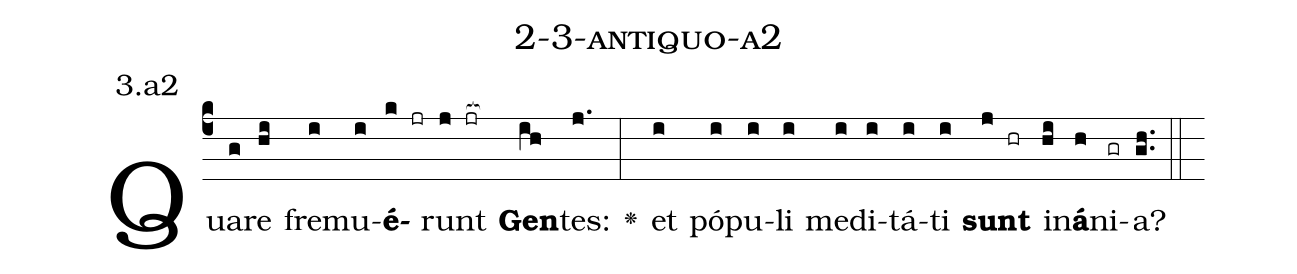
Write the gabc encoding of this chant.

name: 2-3-antiquo-a2;
annotation: 3.a2;
%%
(c4)Qua(g)re(hi) fre(i)mu(i)<b>é</b>(k jr)runt(j jr[ocb:1{]) <b>Gen</b>(ih[ocb:0}])tes:(j.) <v>\greheightstar</v>(:) et(i) pó(i)pu(i)li(i) me(i)di(i)tá(i)ti(i) <b>sunt</b>(j hr) in(hi)<b>á</b>(h)ni(gr)a?(gh..) (::)


%E(i) u(i) o(j) u(hi) a(h) e.(gh..) (::)
